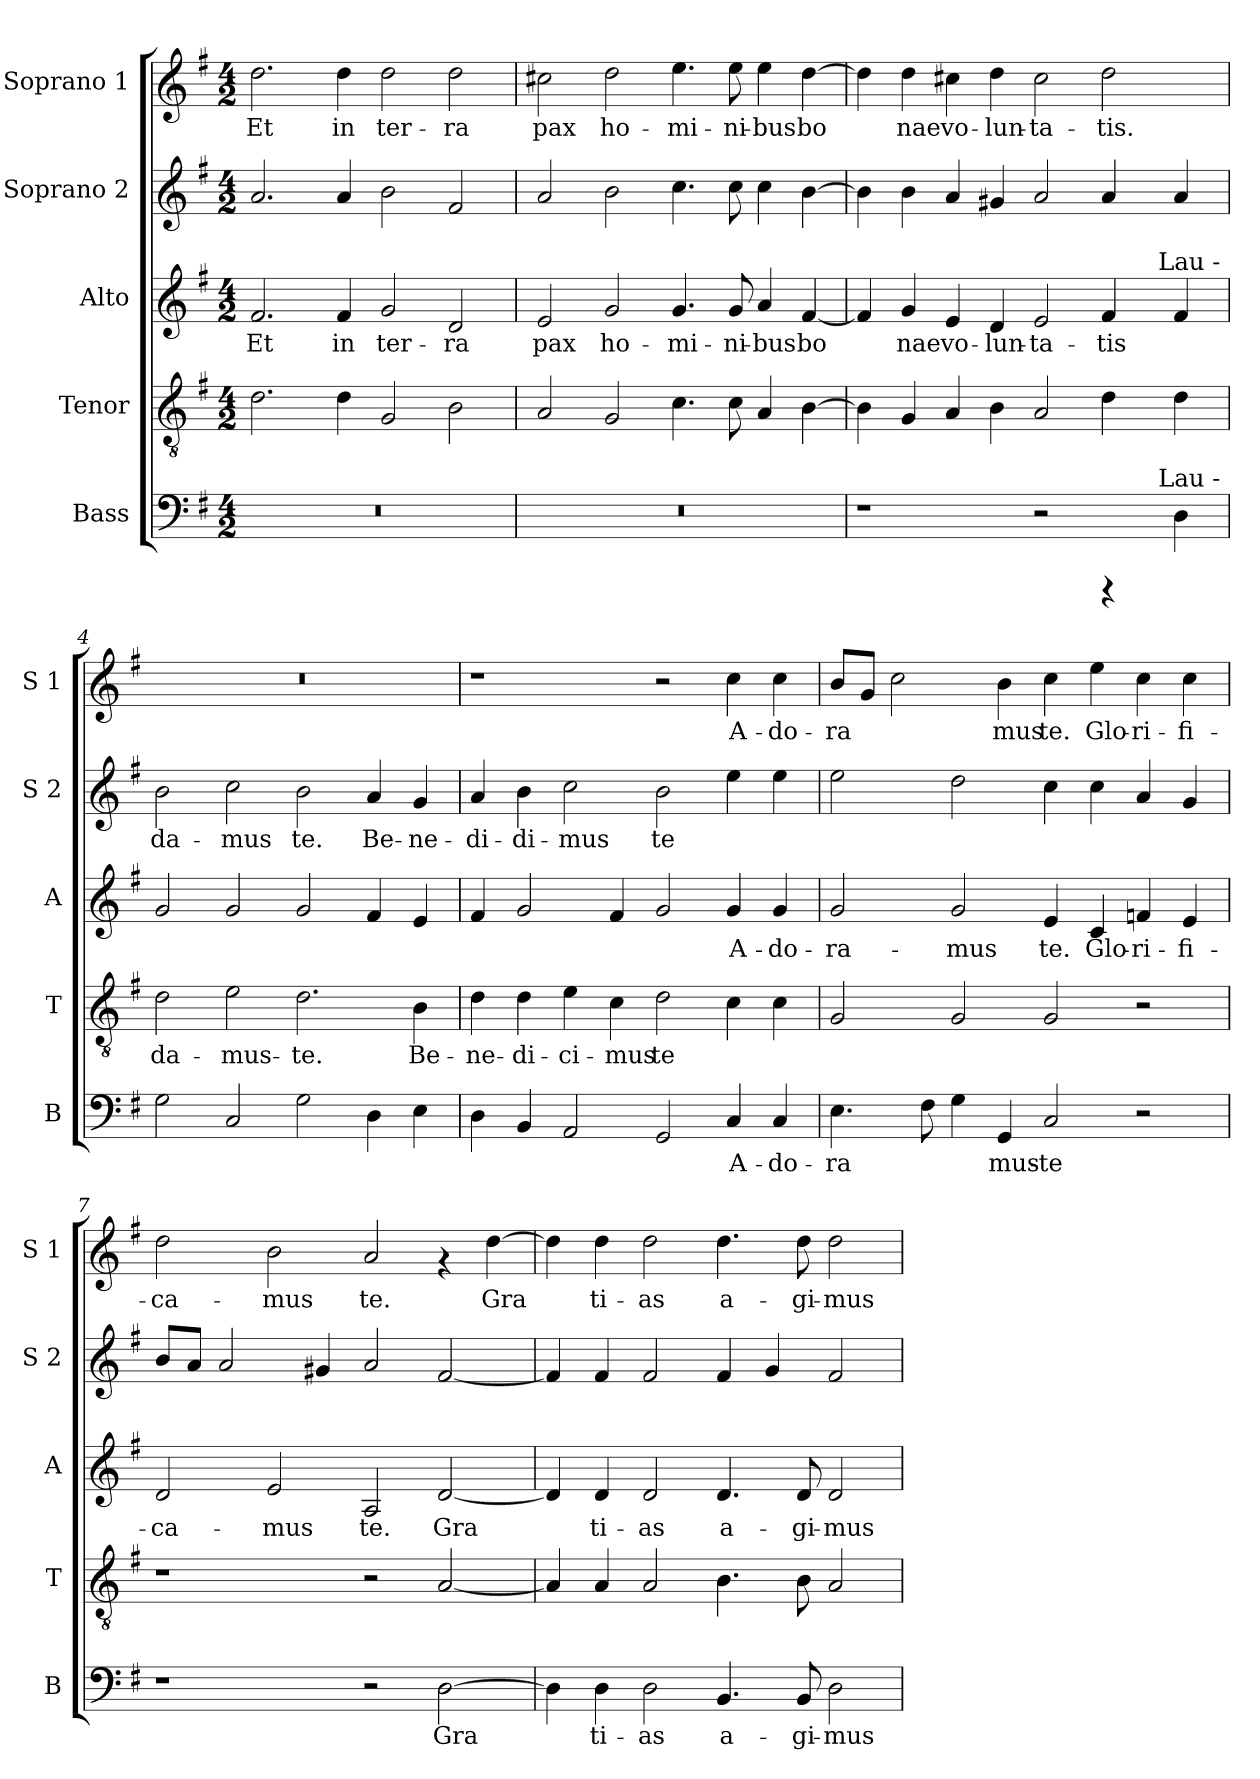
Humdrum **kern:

**kern	**text	**kern	**text	**kern	**text	**kern	**text	**kern	**text
*part5	*part5	*part4	*part4	*part3	*part3	*part2	*part2	*part1	*part1
*staff5	*staff5	*staff4	*staff4	*staff3	*staff3	*staff2	*staff2	*staff1	*staff1
*I"Bass	*	*I"Tenor	*	*I"Alto	*	*I"Soprano 2	*	*I"Soprano 1	*
*I'B	*	*I'T	*	*I'A	*	*I'S 2	*	*I'S 1	*
!!LO:PB:g=z
*stria5	*	*stria5	*	*stria5	*	*stria5	*	*stria5	*
*clefF4	*	*clefGv2	*	*clefG2	*	*clefG2	*	*clefG2	*
*k[f#]	*	*k[f#]	*	*k[f#]	*	*k[f#]	*	*k[f#]	*
*G:	*	*G:	*	*G:	*	*G:	*	*G:	*
*M4/2	*	*M4/2	*	*M4/2	*	*M4/2	*	*M4/2	*
=1	=1	=1	=1	=1	=1	=1	=1	=1	=1
!	!	!	!LO:LY:b:cj	!	!LO:LY:b:cj	!	!LO:LY:b:cj	!	!LO:LY:b:cj
0r	.	2.d\	.	2.f#/	Et	2.a/	.	2.dd\	Et
!	!	!	!LO:LY:b:cj	!	!LO:LY:b:cj	!	!LO:LY:b:cj	!	!LO:LY:b:cj
.	.	4d\	.	4f#/	in	4a/	.	4dd\	in
!	!	!	!LO:LY:b:cj	!	!LO:LY:b:cj	!	!LO:LY:b:cj	!	!LO:LY:b:cj
.	.	2G/	.	2g/	ter-	2b\	.	2dd\	ter-
!	!	!	!LO:LY:b:cj	!	!LO:LY:b:cj	!	!LO:LY:b:cj	!	!LO:LY:b:cj
.	.	2B\	.	2d/	-ra	2f#/	.	2dd\	-ra
=2	=2	=2	=2	=2	=2	=2	=2	=2	=2
!	!	!	!LO:LY:b:cj	!	!LO:LY:b:cj	!	!LO:LY:b:cj	!	!LO:LY:b:cj
0r	.	2A/	.	2e/	pax	2a/	.	2cc#X\	pax
!	!	!	!LO:LY:b:cj	!	!LO:LY:b:cj	!	!LO:LY:b:cj	!	!LO:LY:b:cj
.	.	2G/	.	2g/	ho-	2b\	.	2dd\	ho-
!	!	!	!LO:LY:b:cj	!	!LO:LY:b:cj	!	!LO:LY:b:cj	!	!LO:LY:b:cj
.	.	4.c\	.	4.g/	-mi-	4.cc\	.	4.ee\	-mi-
!	!	!	!LO:LY:b:cj	!	!LO:LY:b:cj	!	!LO:LY:b:cj	!	!LO:LY:b:cj
.	.	8c\	.	8g/	-ni-	8cc\	.	8ee\	-ni-
!	!	!	!LO:LY:b:cj	!	!LO:LY:b:cj	!	!LO:LY:b:cj	!	!LO:LY:b:cj
.	.	4A/	.	4a/	-bus	4cc\	.	4ee\	-bus
!	!	!	!LO:LY:b:cj	!	!LO:LY:b:cj	!	!LO:LY:b:cj	!	!LO:LY:b:cj
.	.	[>4B\	.	[<4f#/	bo-	[>4b\	.	[>4dd\	bo-
=3	=3	=3	=3	=3	=3	=3	=3	=3	=3
!	!	!	!LO:LY:b:cj	!	!LO:LY:b:cj	!	!LO:LY:b:cj	!	!LO:LY:b:cj
*^	*	*	*	*^	*	*	*	*	*
1r	1ryy	.	4B\]	.	4f#/]	1ryy	--	4b\]	.	4dd\]	--
!	!	!	!	!LO:LY:b:cj	!	!	!LO:LY:b:cj	!	!LO:LY:b:cj	!	!LO:LY:b:cj
.	.	.	4G/	.	4g/	.	-nae	4b\	.	4dd\	-nae
!	!	!	!	!LO:LY:b:cj	!	!	!LO:LY:b:cj	!	!LO:LY:b:cj	!	!LO:LY:b:cj
.	.	.	4A/	.	4e/	.	vo-	4a/	.	4cc#X\	vo-
!	!	!	!	!LO:LY:b:cj	!	!	!LO:LY:b:cj	!	!LO:LY:b:cj	!	!LO:LY:b:cj
.	.	.	4B\	.	4d/	.	-lun-	4g#X/	.	4dd\	-lun-
!	!	!	!	!LO:LY:b:cj	!	!	!LO:LY:b:cj	!	!LO:LY:b:cj	!	!LO:LY:b:cj
2r	2ryy	.	2A/	.	2e/	2ryy	-ta-	2a/	.	2cc#\	-ta-
!	!	!	!	!LO:LY:b:cj	!	!	!LO:LY:b:cj	!	!LO:LY:b:cj	!	!LO:LY:b:cj
4rCCC	8ryy	.	4d\	.	4f#/	8ryy	-tis	4a/	.	2dd\	-tis.
.	16ryy	.	.	.	.	16ryy	.	.	.	.	.
.	64ryy	.	.	.	.	64ryy	.	.	.	.	.
!	!	!	!	!	!	!LO:TX:a:t=Lau -	!	!	!	!	!
!	!LO:TX:a:t=Lau -	!	!	!	!	!	!	!	!	!	!
.	4ryy	.	.	.	.	4ryy	.	.	.	.	.
!	!	!LO:LY:b:cj	!	!LO:LY:b:cj	!	!	!LO:LY:b:cj	!	!LO:LY:b:cj	!	!
4D\	.	.	4d\	.	4f#/	.	.	4a/	.	.	.
.	32.ryy	.	.	.	.	32.ryy	.	.	.	.	.
!!LO:LB:g=z
=4	=4	=4	=4	=4	=4	=4	=4	=4	=4	=4	=4
!	!	!LO:LY:b:cj	!	!LO:LY:b:cj	!	!	!LO:LY:b:cj	!	!LO:LY:b:cj	!	!
*v	*v	*	*	*	*v	*v	*	*	*	*	*
2G\	.	2d\	da-	2g/	.	2b\	da-	0r	.
!	!LO:LY:b:cj	!	!LO:LY:b:cj	!	!LO:LY:b:cj	!	!LO:LY:b:cj	!	!
2C/	.	2e\	-mus-	2g/	.	2cc\	-mus	.	.
!	!LO:LY:b:cj	!	!LO:LY:b:cj	!	!LO:LY:b:cj	!	!LO:LY:b:cj	!	!
2G\	.	2.d\	-te.	2g/	.	2b\	te.	.	.
!	!LO:LY:b:cj	!	!	!	!LO:LY:b:cj	!	!LO:LY:b:cj	!	!
4D\	.	.	.	4f#/	.	4a/	Be-	.	.
!	!LO:LY:b:cj	!	!LO:LY:b:cj	!	!LO:LY:b:cj	!	!LO:LY:b:cj	!	!
4E\	.	4B\	Be-	4e/	.	4g/	-ne-	.	.
=5	=5	=5	=5	=5	=5	=5	=5	=5	=5
!	!LO:LY:b:cj	!	!LO:LY:b:cj	!	!LO:LY:b:cj	!	!LO:LY:b:cj	!	!
4D\	.	4d\	-ne-	4f#/	.	4a/	-di-	1r	.
!	!LO:LY:b:cj	!	!LO:LY:b:cj	!	!LO:LY:b:cj	!	!LO:LY:b:cj	!	!
4BB/	.	4d\	-di-	2g/	.	4b\	-di-	.	.
!	!LO:LY:b:cj	!	!LO:LY:b:cj	!	!	!	!LO:LY:b:cj	!	!
2AA/	.	4e\	-ci-	.	.	2cc\	-mus	.	.
!	!	!	!LO:LY:b:cj	!	!LO:LY:b:cj	!	!	!	!
.	.	4c\	-mus	4f#/	.	.	.	.	.
!	!LO:LY:b:cj	!	!LO:LY:b:cj	!	!LO:LY:b:cj	!	!LO:LY:b:cj	!	!
2GG/	.	2d\	te	2g/	.	2b\	te	2r	.
!	!LO:LY:b:cj	!	!LO:LY:b:cj	!	!LO:LY:b:cj	!	!LO:LY:b:cj	!	!LO:LY:b:cj
4C/	A-	4c\	.	4g/	A-	4ee\	.	4cc\	A-
!	!LO:LY:b:cj	!	!LO:LY:b:cj	!	!LO:LY:b:cj	!	!LO:LY:b:cj	!	!LO:LY:b:cj
4C/	-do-	4c\	.	4g/	-do-	4ee\	.	4cc\	-do-
=6	=6	=6	=6	=6	=6	=6	=6	=6	=6
!	!LO:LY:b:cj	!	!LO:LY:b:cj	!	!LO:LY:b:cj	!	!LO:LY:b:cj	!	!LO:LY:b:cj
4.E\	-ra-	2G/	.	2g/	-ra-	2ee\	.	8b/L	-ra-
!	!	!	!	!	!	!	!	!	!LO:LY:b:cj
.	.	.	.	.	.	.	.	8g/J	--
!	!	!	!	!	!	!	!	!	!LO:LY:b:cj
.	.	.	.	.	.	.	.	2cc\	--
!	!LO:LY:b:cj	!	!	!	!	!	!	!	!
8F#\	--	.	.	.	.	.	.	.	.
!	!LO:LY:b:cj	!	!LO:LY:b:cj	!	!LO:LY:b:cj	!	!LO:LY:b:cj	!	!
4G\	--	2G/	.	2g/	-mus	2dd\	.	.	.
!	!LO:LY:b:cj	!	!	!	!	!	!	!	!LO:LY:b:cj
4GG/	-mus-	.	.	.	.	.	.	4b\	-mus
!	!LO:LY:b:cj	!	!LO:LY:b:cj	!	!LO:LY:b:cj	!	!LO:LY:b:cj	!	!LO:LY:b:cj
2C/	-te	2G/	.	4e/	te.	4cc\	.	4cc\	te.
!	!	!	!	!	!LO:LY:b:cj	!	!LO:LY:b:cj	!	!LO:LY:b:cj
.	.	.	.	4c/	Glo-	4cc\	.	4ee\	Glo-
!	!	!	!	!	!LO:LY:b:cj	!	!LO:LY:b:cj	!	!LO:LY:b:cj
2r	.	2r	.	4fn/	-ri-	4a/	.	4cc\	-ri-
!	!	!	!	!	!LO:LY:b:cj	!	!LO:LY:b:cj	!	!LO:LY:b:cj
.	.	.	.	4e/	-fi-	4g/	.	4cc\	-fi-
!!LO:PB:g=z
=7	=7	=7	=7	=7	=7	=7	=7	=7	=7
!	!	!	!	!	!LO:LY:b:cj	!	!LO:LY:b:cj	!	!LO:LY:b:cj
1r	.	1r	.	2d/	-ca-	8b/L	.	2dd\	-ca-
!	!	!	!	!	!	!	!LO:LY:b:cj	!	!
.	.	.	.	.	.	8a/J	.	.	.
!	!	!	!	!	!	!	!LO:LY:b:cj	!	!
.	.	.	.	.	.	2a/	.	.	.
!	!	!	!	!	!LO:LY:b:cj	!	!	!	!LO:LY:b:cj
.	.	.	.	2e/	-mus	.	.	2b\	-mus
!	!	!	!	!	!	!	!LO:LY:b:cj	!	!
.	.	.	.	.	.	4g#X/	.	.	.
!	!	!	!	!	!LO:LY:b:cj	!	!LO:LY:b:cj	!	!LO:LY:b:cj
2r	.	2r	.	2A/	te.	2a/	.	2a/	te.
!	!LO:LY:b:cj	!	!LO:LY:b:cj	!	!LO:LY:b:cj	!	!LO:LY:b:cj	!	!
[>2D\	Gra-	[<2A/	.	[<2d/	Gra-	[<2f#/	.	4rf	.
!	!	!	!	!	!	!	!	!	!LO:LY:b:cj
.	.	.	.	.	.	.	.	[>4dd\	Gra-
=8	=8	=8	=8	=8	=8	=8	=8	=8	=8
!	!LO:LY:b:cj	!	!LO:LY:b:cj	!	!LO:LY:b:cj	!	!LO:LY:b:cj	!	!LO:LY:b:cj
4D\]	--	4A/]	.	4d/]	--	4f#/]	.	4dd\]	--
!	!LO:LY:b:cj	!	!LO:LY:b:cj	!	!LO:LY:b:cj	!	!LO:LY:b:cj	!	!LO:LY:b:cj
4D\	-ti-	4A/	.	4d/	-ti-	4f#/	.	4dd\	-ti-
!	!LO:LY:b:cj	!	!LO:LY:b:cj	!	!LO:LY:b:cj	!	!LO:LY:b:cj	!	!LO:LY:b:cj
2D\	-as	2A/	.	2d/	-as	2f#/	.	2dd\	-as
!	!LO:LY:b:cj	!	!LO:LY:b:cj	!	!LO:LY:b:cj	!	!LO:LY:b:cj	!	!LO:LY:b:cj
4.BB/	a-	4.B\	.	4.d/	a-	4f#/	.	4.dd\	a-
!	!	!	!	!	!	!	!LO:LY:b:cj	!	!
.	.	.	.	.	.	4g/	.	.	.
!	!LO:LY:b:cj	!	!LO:LY:b:cj	!	!LO:LY:b:cj	!	!	!	!LO:LY:b:cj
8BB/	-gi-	8B\	.	8d/	-gi-	.	.	8dd\	-gi-
!	!LO:LY:b:cj	!	!LO:LY:b:cj	!	!LO:LY:b:cj	!	!LO:LY:b:cj	!	!LO:LY:b:cj
2D\	-mus	2A/	.	2d/	-mus	2f#/	.	2dd\	-mus
=	=	=	=	=	=	=	=	=	=
*-	*-	*-	*-	*-	*-	*-	*-	*-	*-
